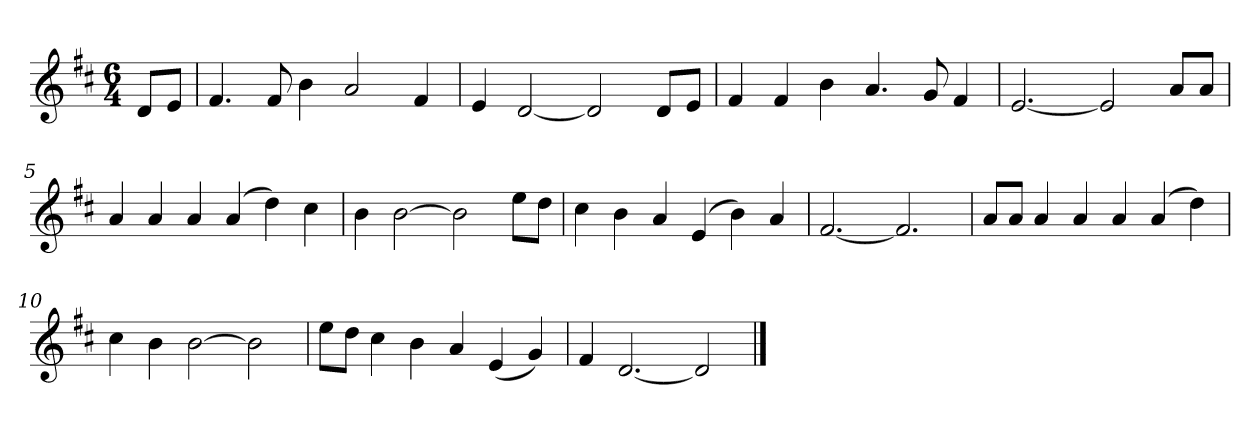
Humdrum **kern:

**kern
*part1
*staff1
*k[f#c#]
*M6/4
*MM120
=
8dL
8eJ
=1
4.f#
8f#
4b
2a
4f#
=2
4e
[2d
2d]
8dL
8eJ
=3
4f#
4f#
4b
4.a
8g
4f#
=4
[2.e
2e]
8aL
8aJ
=5
4a
4a
4a
(4a
4dd)
4cc#
=6
4b
[2b
2b]
8eeL
8ddJ
=7
4cc#
4b
4a
(4e
4b)
4a
=8
[2.f#
2.f#]
=9
8aL
8aJ
4a
4a
4a
(4a
4dd)
=10
4cc#
4b
[2b
2b]
=11
8eeL
8ddJ
4cc#
4b
4a
(4e
4g)
=12
4f#
[2.d
2d]
==
*-
